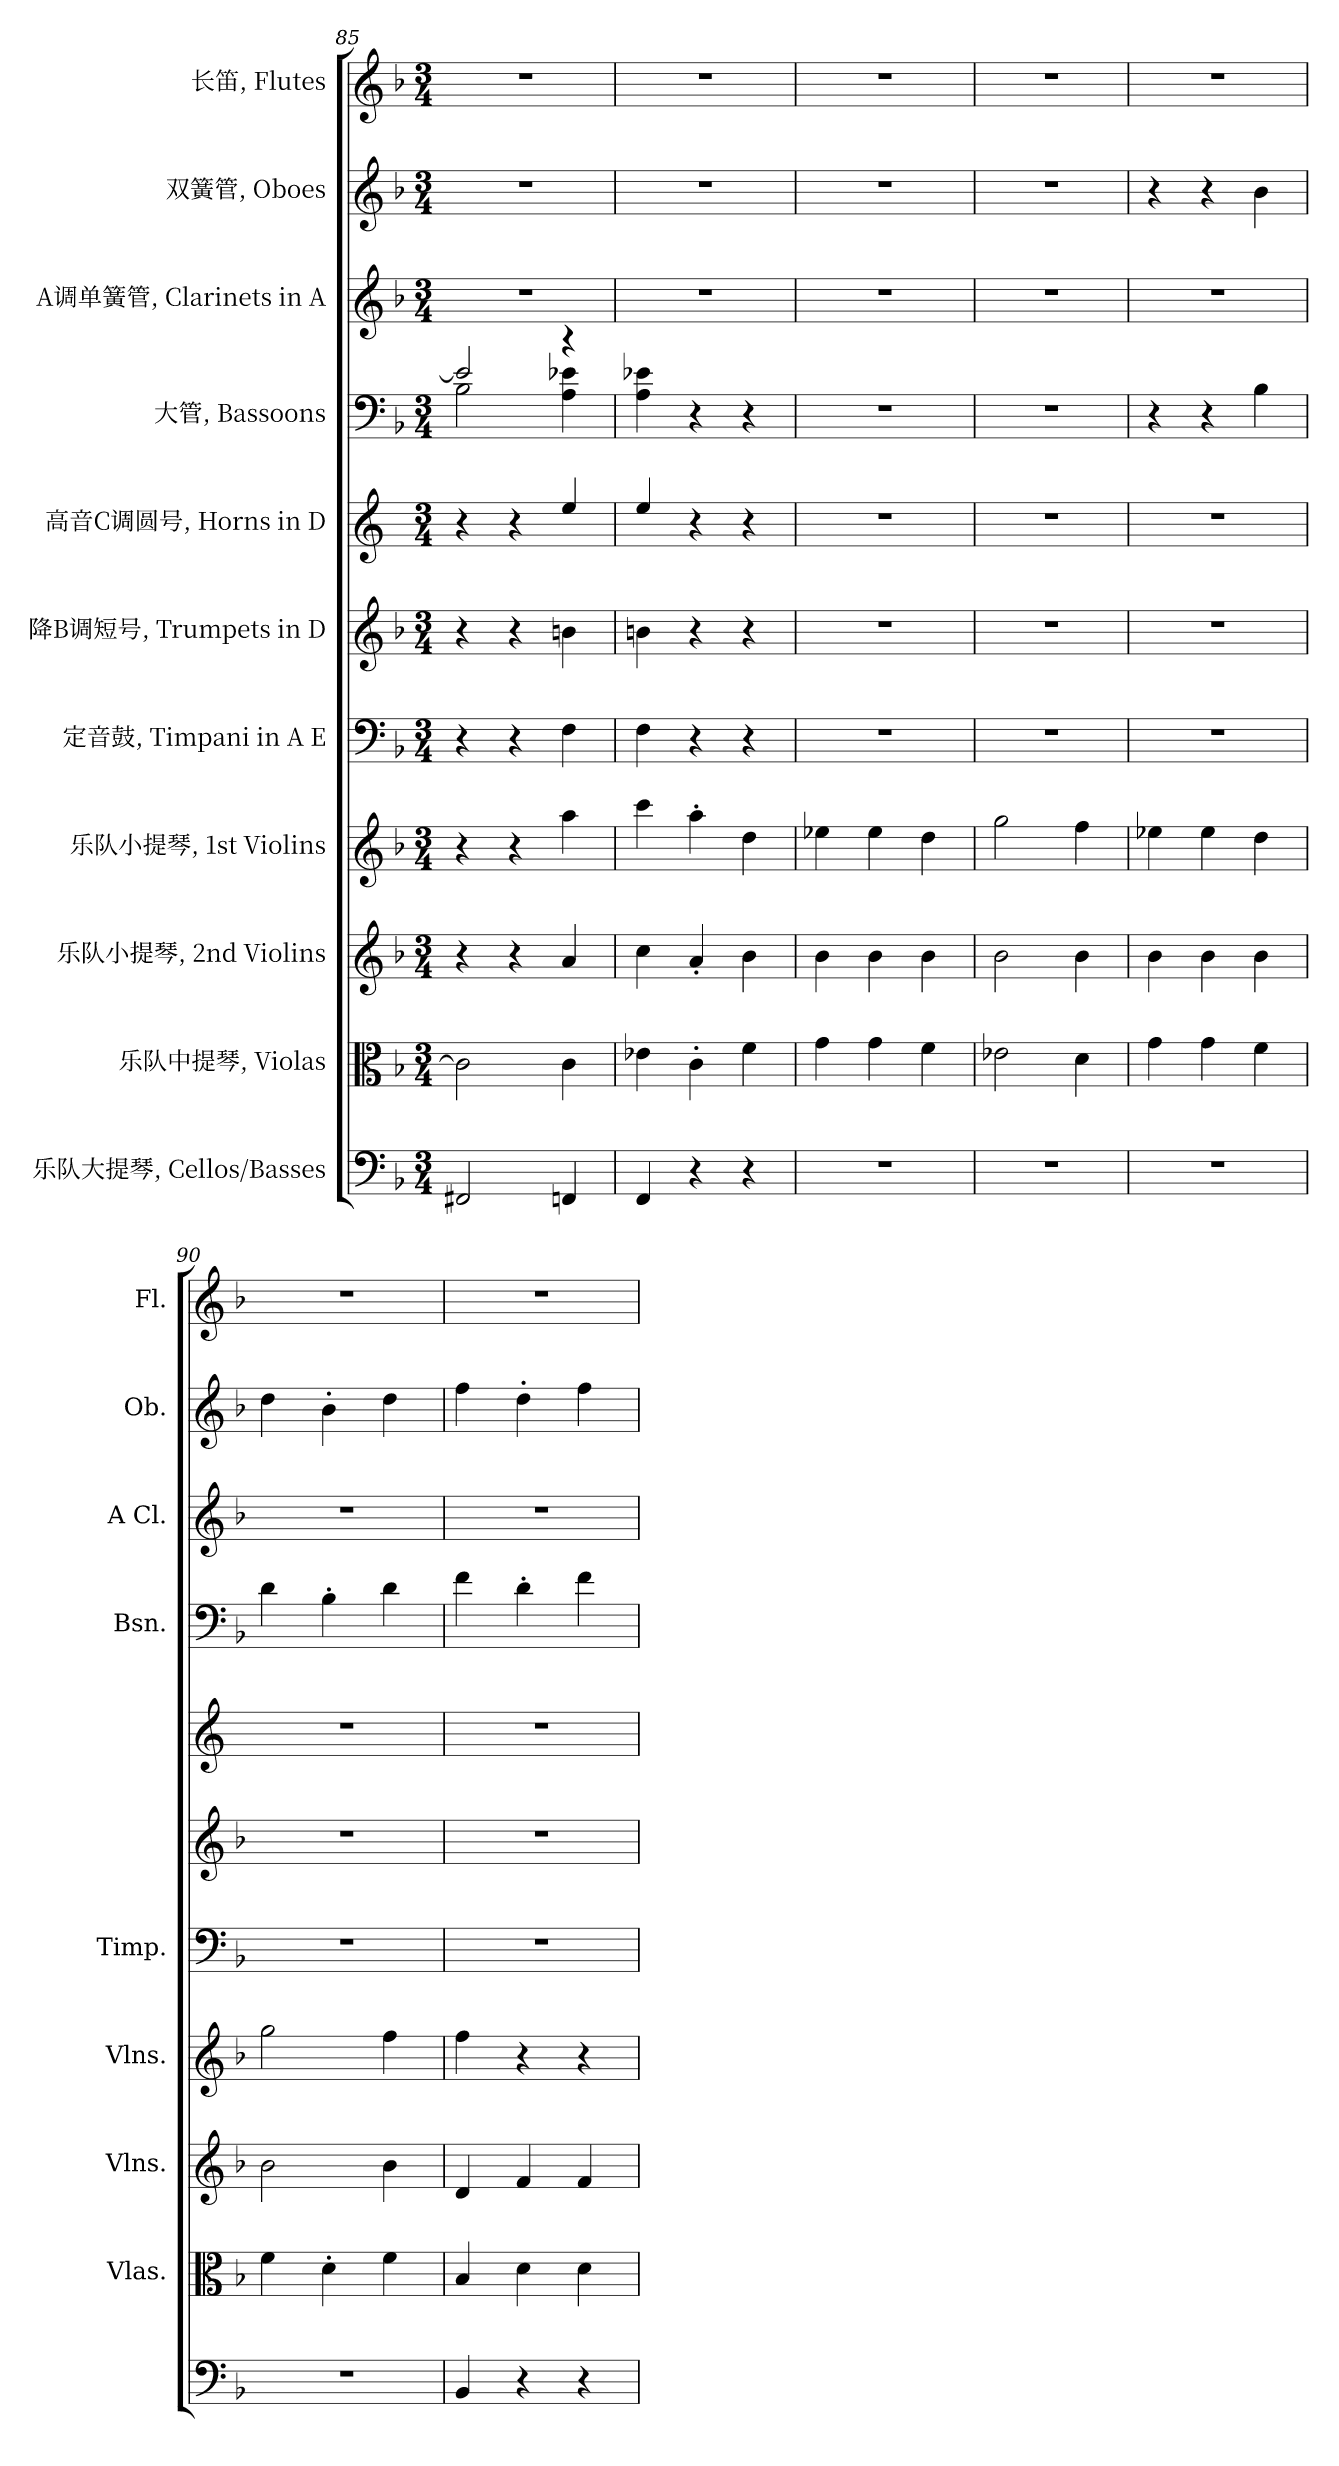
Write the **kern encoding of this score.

**kern	**kern	**kern	**kern	**kern	**kern	**kern	**kern	**kern	**kern	**kern
*part11	*part10	*part9	*part8	*part7	*part6	*part5	*part4	*part3	*part2	*part1
*staff11	*staff10	*staff9	*staff8	*staff7	*staff6	*staff5	*staff4	*staff3	*staff2	*staff1
*I"乐队大提琴, Cellos/Basses	*I"乐队中提琴, Violas	*I"乐队小提琴, 2nd Violins	*I"乐队小提琴, 1st Violins	*I"定音鼓, Timpani in A E	*I"降B调短号, Trumpets in D	*I"高音C调圆号, Horns in D	*I"大管, Bassoons	*I"A调单簧管, Clarinets in A	*I"双簧管, Oboes	*I"长笛, Flutes
*	*I'Vlas.	*I'Vlns.	*I'Vlns.	*I'Timp.	*	*	*I'Bsn.	*I'A Cl.	*I'Ob.	*I'Fl.
*clefF4	*clefC3	*clefG2	*clefG2	*clefF4	*clefG2	*clefG2	*clefF4	*clefG2	*clefG2	*clefG2
*	*	*	*	*	*ITrd1c2	*ITrd4c7	*	*ITrd2c3	*	*
*k[b-]	*k[b-]	*k[b-]	*k[b-]	*k[b-]	*k[b-e-a-]	*k[b-]	*k[b-]	*k[f#c#]	*k[b-]	*k[b-]
*M3/4	*M3/4	*M3/4	*M3/4	*M3/4	*M3/4	*M3/4	*M3/4	*M3/4	*M3/4	*M3/4
=85	=85	=85	=85	=85	=85	=85	=85	=85	=85	=85
*	*	*	*	*	*	*	*^	*	*	*
2FF#X/	2c\]	4r	4r	4r	4r	4r	2e-/]	2B-\	2.r	2.r	2.r
.	.	4r	4r	4r	4r	4r	.	.	.	.	.
4FFn/	4c\	4a/	4aa\	4F\	4an\	4a/	4r	4A\ 4e-X\	.	.	.
*	*	*	*	*	*	*	*v	*v	*	*	*
=86	=86	=86	=86	=86	=86	=86	=86	=86	=86	=86
4FF/	4e-X\	4cc\	4ccc\	4F\	4an\	4a/	4A\ 4e-X\	2.r	2.r	2.r
4r	4c'\	4a'/	4aa'\	4r	4r	4r	4r	.	.	.
4r	4f\	4b-\	4dd\	4r	4r	4r	4r	.	.	.
=87	=87	=87	=87	=87	=87	=87	=87	=87	=87	=87
2.r	4g\	4b-\	4ee-X\	2.r	2.r	2.r	2.r	2.r	2.r	2.r
.	4g\	4b-\	4ee-\	.	.	.	.	.	.	.
.	4f\	4b-\	4dd\	.	.	.	.	.	.	.
=88	=88	=88	=88	=88	=88	=88	=88	=88	=88	=88
2.r	2e-X\	2b-\	2gg\	2.r	2.r	2.r	2.r	2.r	2.r	2.r
.	4d\	4b-\	4ff\	.	.	.	.	.	.	.
=89	=89	=89	=89	=89	=89	=89	=89	=89	=89	=89
2.r	4g\	4b-\	4ee-X\	2.r	2.r	2.r	4r	2.r	4r	2.r
.	4g\	4b-\	4ee-\	.	.	.	4r	.	4r	.
.	4f\	4b-\	4dd\	.	.	.	4B-\	.	4b-\	.
=90	=90	=90	=90	=90	=90	=90	=90	=90	=90	=90
2.r	4f\	2b-\	2gg\	2.r	2.r	2.r	4d\	2.r	4dd\	2.r
.	4d'\	.	.	.	.	.	4B-'\	.	4b-'\	.
.	4f\	4b-\	4ff\	.	.	.	4d\	.	4dd\	.
!!LO:PB:g=z
=91	=91	=91	=91	=91	=91	=91	=91	=91	=91	=91
4BB-/	4B-/	4d/	4ff\	2.r	2.r	2.r	4f\	2.r	4ff\	2.r
4r	4d\	4f/	4r	.	.	.	4d'\	.	4dd'\	.
4r	4d\	4f/	4r	.	.	.	4f\	.	4ff\	.
=	=	=	=	=	=	=	=	=	=	=
*-	*-	*-	*-	*-	*-	*-	*-	*-	*-	*-
